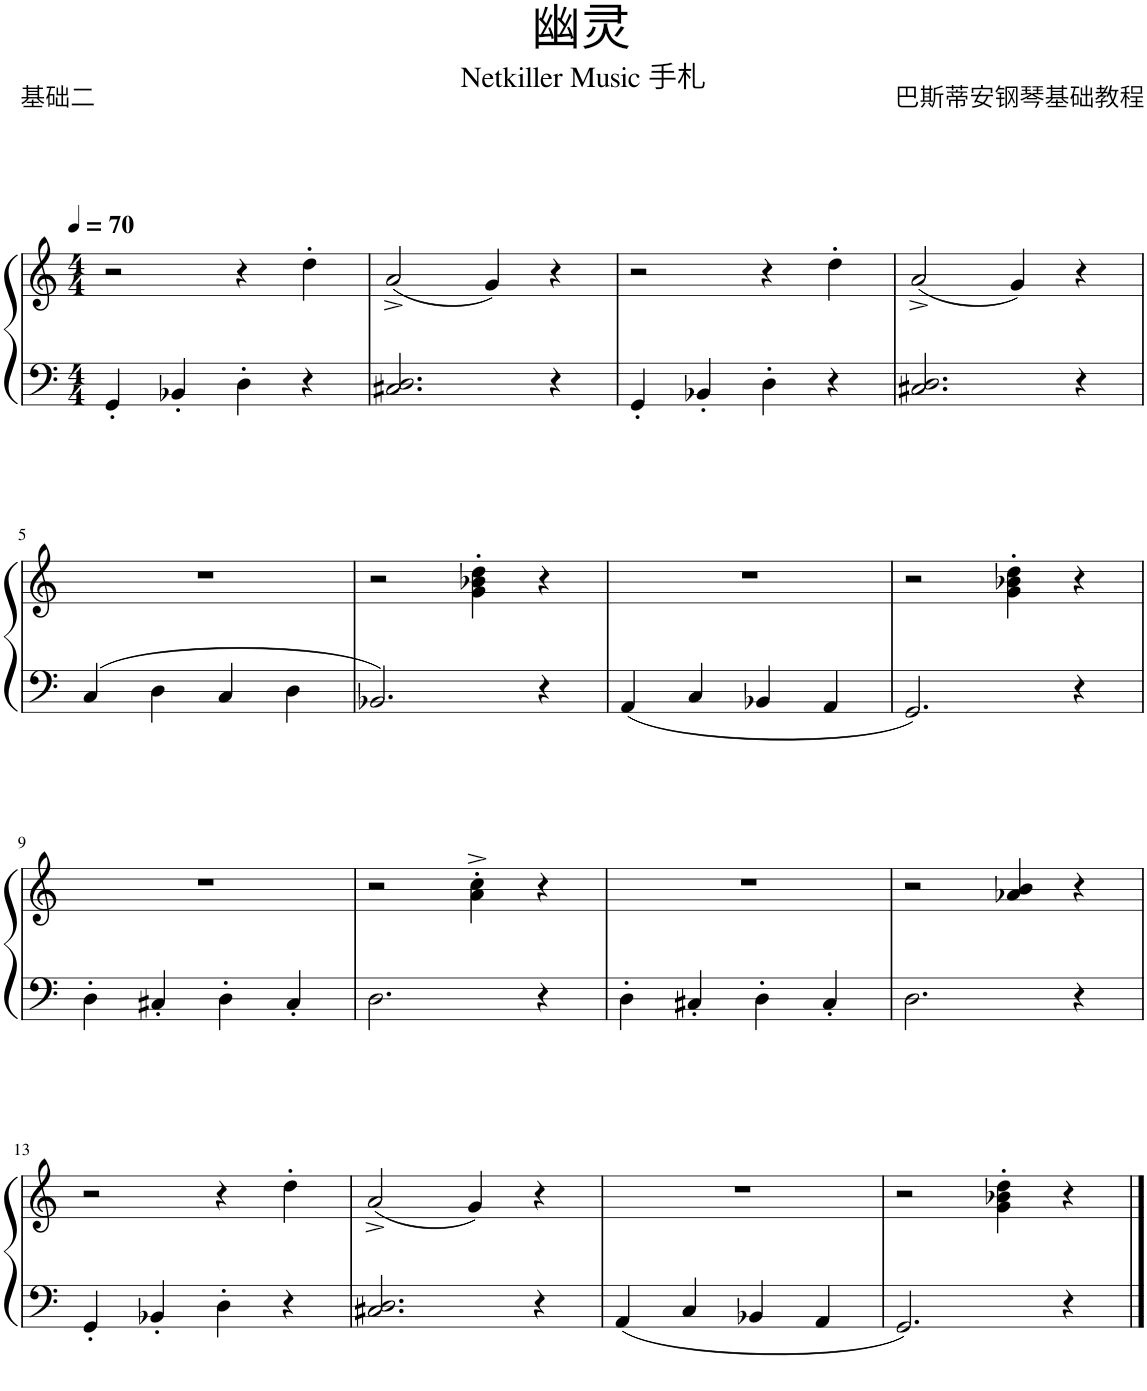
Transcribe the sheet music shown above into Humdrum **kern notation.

**kern	**kern
*part1	*part1
*staff2	*staff1
*I"Piano	*
*I'Pno.	*
*clefF4	*clefG2
*k[]	*k[]
*M4/4	*M4/4
*MM70	*MM70
=1	=1
4GG'/	2r
4BB-X'/	.
4D'\	4r
4r	4dd'\
=2	=2
2.C#X/ 2.D/	(2a^/
.	4g/)
4r	4r
=3	=3
4GG'/	2r
4BB-X'/	.
4D'\	4r
4r	4dd'\
=4	=4
2.C#X/ 2.D/	(2a^/
.	4g/)
4r	4r
!!LO:LB:g=z
=5	=5
4C/	1r
4D\	.
4C/	.
4D\	.
=6	=6
2.BB-X/	2r
.	4g\' 4b-X\' 4dd\'
4r	4r
=7	=7
4AA/	1r
4C/	.
4BB-X/	.
4AA/	.
=8	=8
2.GG/	2r
.	4g\' 4b-X\' 4dd\'
4r	4r
!!LO:LB:g=z
=9	=9
4D'\	1r
4C#X'/	.
4D'\	.
4C#'/	.
=10	=10
2.D\	2r
.	4a\'^ 4cc\'^
4r	4r
=11	=11
4D'\	1r
4C#X'/	.
4D'\	.
4C#'/	.
=12	=12
2.D\	2r
.	4a-X/ 4b/
4r	4r
!!LO:LB:g=z
=13	=13
4GG'/	2r
4BB-X'/	.
4D'\	4r
4r	4dd'\
=14	=14
2.C#X/ 2.D/	(2a^/
.	4g/)
4r	4r
=15	=15
4AA/	1r
4C/	.
4BB-X/	.
4AA/	.
=16	=16
2.GG/	2r
.	4g\' 4b-X\' 4dd\'
4r	4r
==	==
*-	*-
